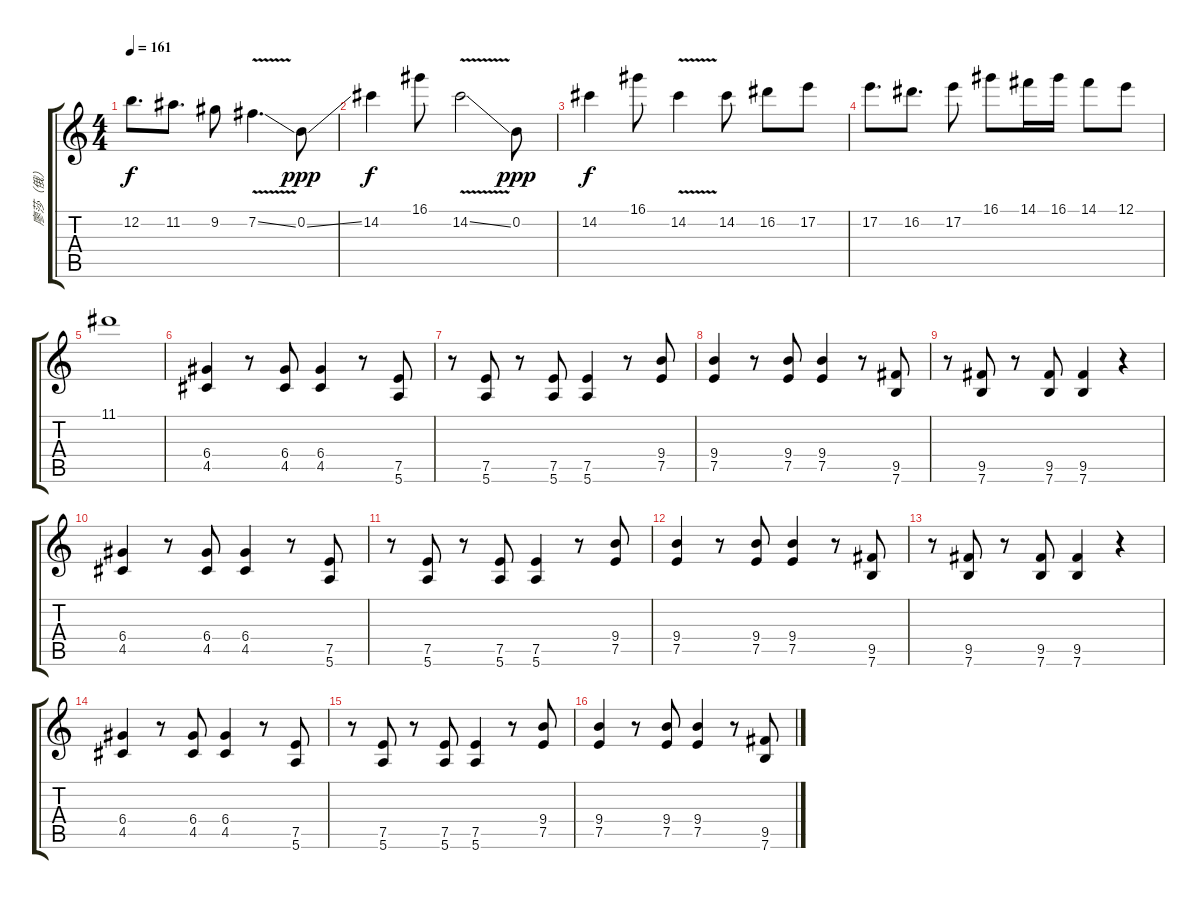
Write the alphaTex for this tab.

\track ("廖莎（俄）" "廖莎（俄）") {instrument distortionguitar}
\staff {score tabs}
\tuning (E4 B3 G3 D3 A2 E2) {hide}
\ts (4 4)
\tempo 161
\clef g2
\ks c
12.2.8{d dy f} 11.2.8{d} 9.2.8 7.2{v ss}.4{d} 0.2{ss}.8{dy ppp} |
14.2.4{dy f} 16.1.8 14.2{v ss}.2 0.2.8{dy ppp} |
14.2.4{dy f} 16.1.8 14.2{v}.4 14.2.8 16.2.8 17.2.8 |
17.2.8{d} 16.2.8{d} 17.2.8 16.1.8 14.1.16 16.1.16 14.1.8 12.1.8 |
11.1.1 |
(6.4 4.5).4 r.8 (6.4 4.5).8 (6.4 4.5).4 r.8 (7.5 5.6).8 |
r.8 (7.5 5.6).8 r.8 (7.5 5.6).8 (7.5 5.6).4 r.8 (9.4 7.5).8 |
(9.4 7.5).4 r.8 (9.4 7.5).8 (9.4 7.5).4 r.8 (9.5 7.6).8 |
r.8 (9.5 7.6).8 r.8 (9.5 7.6).8 (9.5 7.6).4 r.4 |
(6.4 4.5).4 r.8 (6.4 4.5).8 (6.4 4.5).4 r.8 (7.5 5.6).8 |
r.8 (7.5 5.6).8 r.8 (7.5 5.6).8 (7.5 5.6).4 r.8 (9.4 7.5).8 |
(9.4 7.5).4 r.8 (9.4 7.5).8 (9.4 7.5).4 r.8 (9.5 7.6).8 |
r.8 (9.5 7.6).8 r.8 (9.5 7.6).8 (9.5 7.6).4 r.4 |
(6.4 4.5).4 r.8 (6.4 4.5).8 (6.4 4.5).4 r.8 (7.5 5.6).8 |
r.8 (7.5 5.6).8 r.8 (7.5 5.6).8 (7.5 5.6).4 r.8 (9.4 7.5).8 |
(9.4 7.5).4 r.8 (9.4 7.5).8 (9.4 7.5).4 r.8 (9.5 7.6).8
